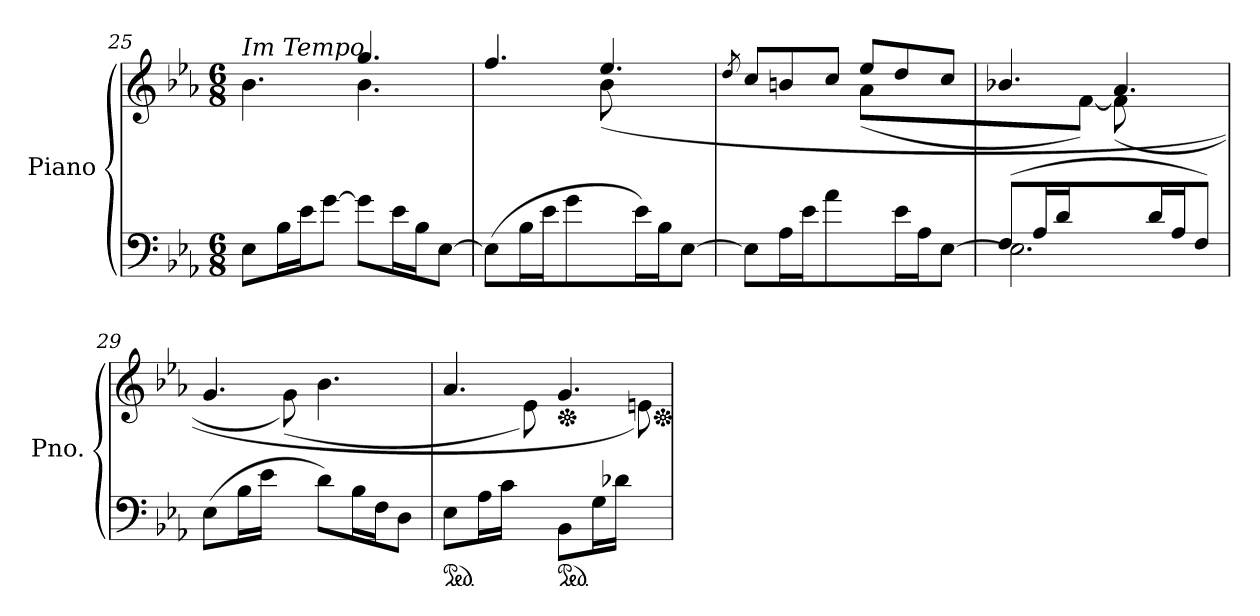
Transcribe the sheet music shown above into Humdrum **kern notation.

**kern	**kern
*part1	*part1
*staff2	*staff1
*I"Piano	*
*I'Pno.	*
*clefF4	*clefG2
*k[b-e-a-]	*k[b-e-a-]
*M6/8	*M6/8
*MM96	*MM96
=25	=25
*	*^
!	!LO:TX:a:i:t=Im Tempo	!
8E-\L	4.b-\	4.ryy
16B-\L	.	.
16e-\J	.	.
[8g\J	.	.
8g\L]	4.gg/	4.b-\
16e-\L	.	.
16B-\J	.	.
[8E-\J	.	.
!!LO:LB:g=z	!!
=26	=26	=26
(>8E-\L]	4.ff/	4.ryy
16B-\L	.	.
16e-\J	.	.
8g\J	.	.
8ryy	4.ee-/	(>8b-\L)
16e-/L)	.	4ryy
16B-/J	.	.
[8E-/J	.	.
=27	=27	=27
.	8qdd/	.
8E-\L]	8cc/L	4.ryy
16A-\L	8bn/	.
16e-\J	.	.
8a-\J	8cc/J	.
8ryy	8ee-/L	(>8a-\L
16e-/L)	8dd/	4ryy
16A-/J	.	.
[8E-/J	8cc/J	.
=28	=28	=28
*^	*	*
(>8F/L	2.E-\]	4.b-X/	4ryy
16A-/L	.	.	.
16d/J	.	.	.
4ryy	.	.	[8f\J)
.	.	4.a-/	(>8f\L]
16d/L	.	.	4ryy
16A-/J	.	.	.
8F/J)	.	.	.
*v	*v	*	*
=29	=29	=29
(>8E-\L	4.g/	4ryy
16B-\L	.	.
16e-\JJ	.	.
8ryy	.	(>8g\)
8d\L)	4.b-\	4.ryy
16B-\L	.	.
16F\J	.	.
8D\J	.	.
=30	=30	=30
*ped	*	*
(>8E-\L	4.a-/	4ryy
16A-\L	.	.
16c\JJ	.	.
8ryy	.	8e-\)
*ped	*	*
*	*Xped	*
(>8BB-\L	4.g/	4ryy
16G\L	.	.
16d-X\JJ	.	.
8ryy	.	8en\)
*	*Xped	*
*	*v	*v
=	=
*-	*-
